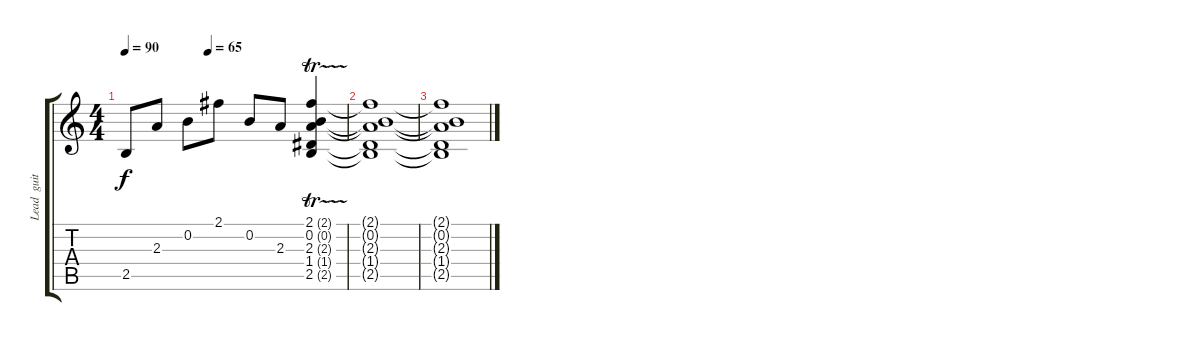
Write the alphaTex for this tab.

\track ("Lead  guitar" "Lead  guit") {instrument distortionguitar}
\staff {score tabs}
\tuning (E4 B3 G3 D3 A2 E2) {hide}
\ts (4 4)
\tempo 90
\tempo (65 0.375)
\clef g2
\ks c
2.5.8{dy f} 2.3.8 0.2.8 2.1.8 0.2.8 2.3.8 (2.1{tr (2 16)} 0.2{tr (0 16)} 2.3{tr (2 16)} 1.4{tr (1 16)} 2.5{tr (2 16)}).4 |
(2.1{t} 0.2{t} 2.3{t} 1.4{t} 2.5{t}).1{volume 12} |
(2.1{t} 0.2{t} 2.3{t} 1.4{t} 2.5{t}).1{volume 6}
